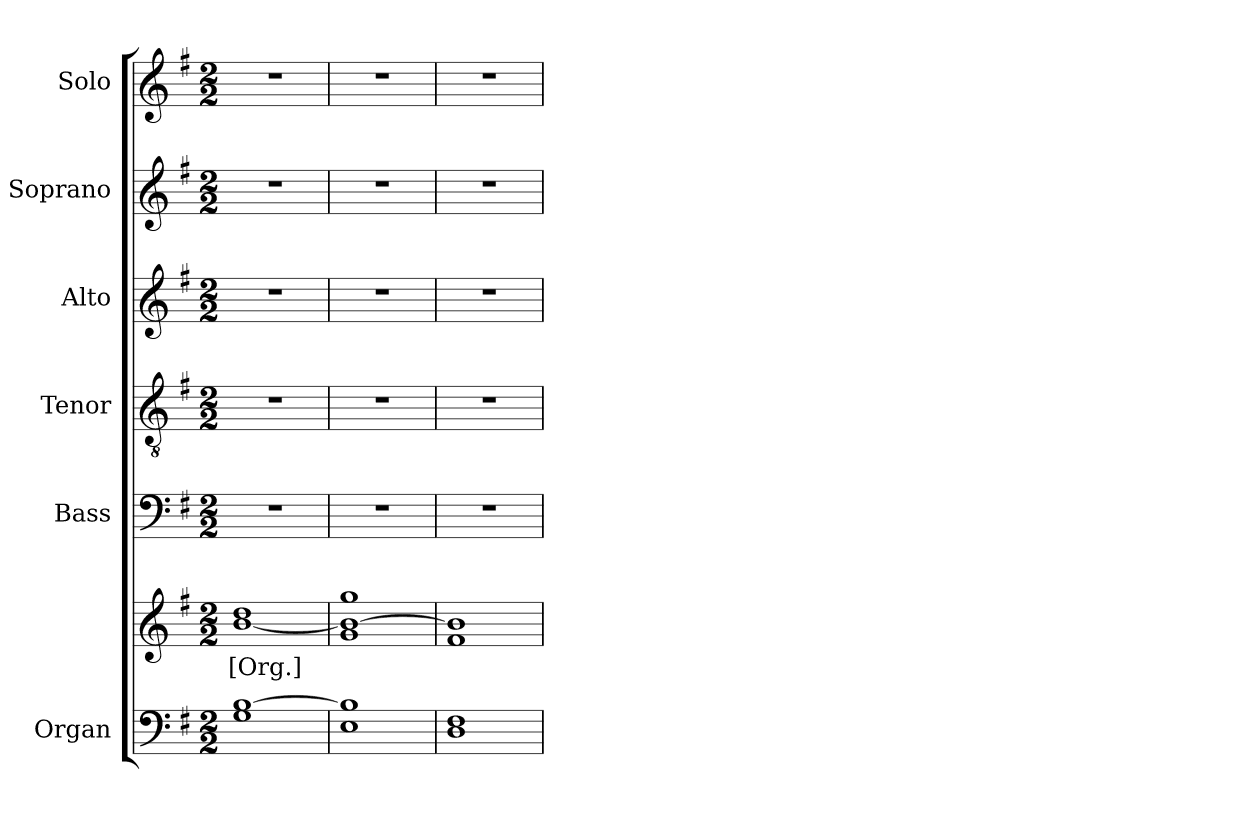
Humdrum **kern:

**kern	**kern	**text	**kern	**kern	**kern	**kern	**kern
*part6	*part6	*part6	*part5	*part4	*part3	*part2	*part1
*staff7	*staff6	*staff6	*staff5	*staff4	*staff3	*staff2	*staff1
*I"Organ	*	*	*I"Bass	*I"Tenor	*I"Alto	*I"Soprano	*I"Solo
*I'Org.	*	*	*I'B.	*I'T.	*I'A.	*I'S.	*I'Solo
!!LO:PB:g=z
*clefF4	*clefG2	*	*clefF4	*clefGv2	*clefG2	*clefG2	*clefG2
*	*	*	*	*ITrd7c12	*	*	*
*k[f#]	*k[f#]	*	*k[f#]	*k[f#]	*k[f#]	*k[f#]	*k[f#]
*G:	*G:	*	*G:	*G:	*G:	*G:	*G:
*M2/2	*M2/2	*	*M2/2	*M2/2	*M2/2	*M2/2	*M2/2
=1	=1	=1	=1	=1	=1	=1	=1
!	!	!LO:LY:b:color=#000000	!	!	!	!	!
1Gi [>1Bi	[>1bi 1ddi	[Org.]	1r	1r	1r	1r	1r
=2	=2	=2	=2	=2	=2	=2	=2
1Ei 1Bi]	1gi 1bi_> 1ggi	.	1r	1r	1r	1r	1r
=3	=3	=3	=3	=3	=3	=3	=3
1Di 1F#i	1f#i 1bi]	.	1r	1r	1r	1r	1r
=	=	=	=	=	=	=	=
*-	*-	*-	*-	*-	*-	*-	*-
